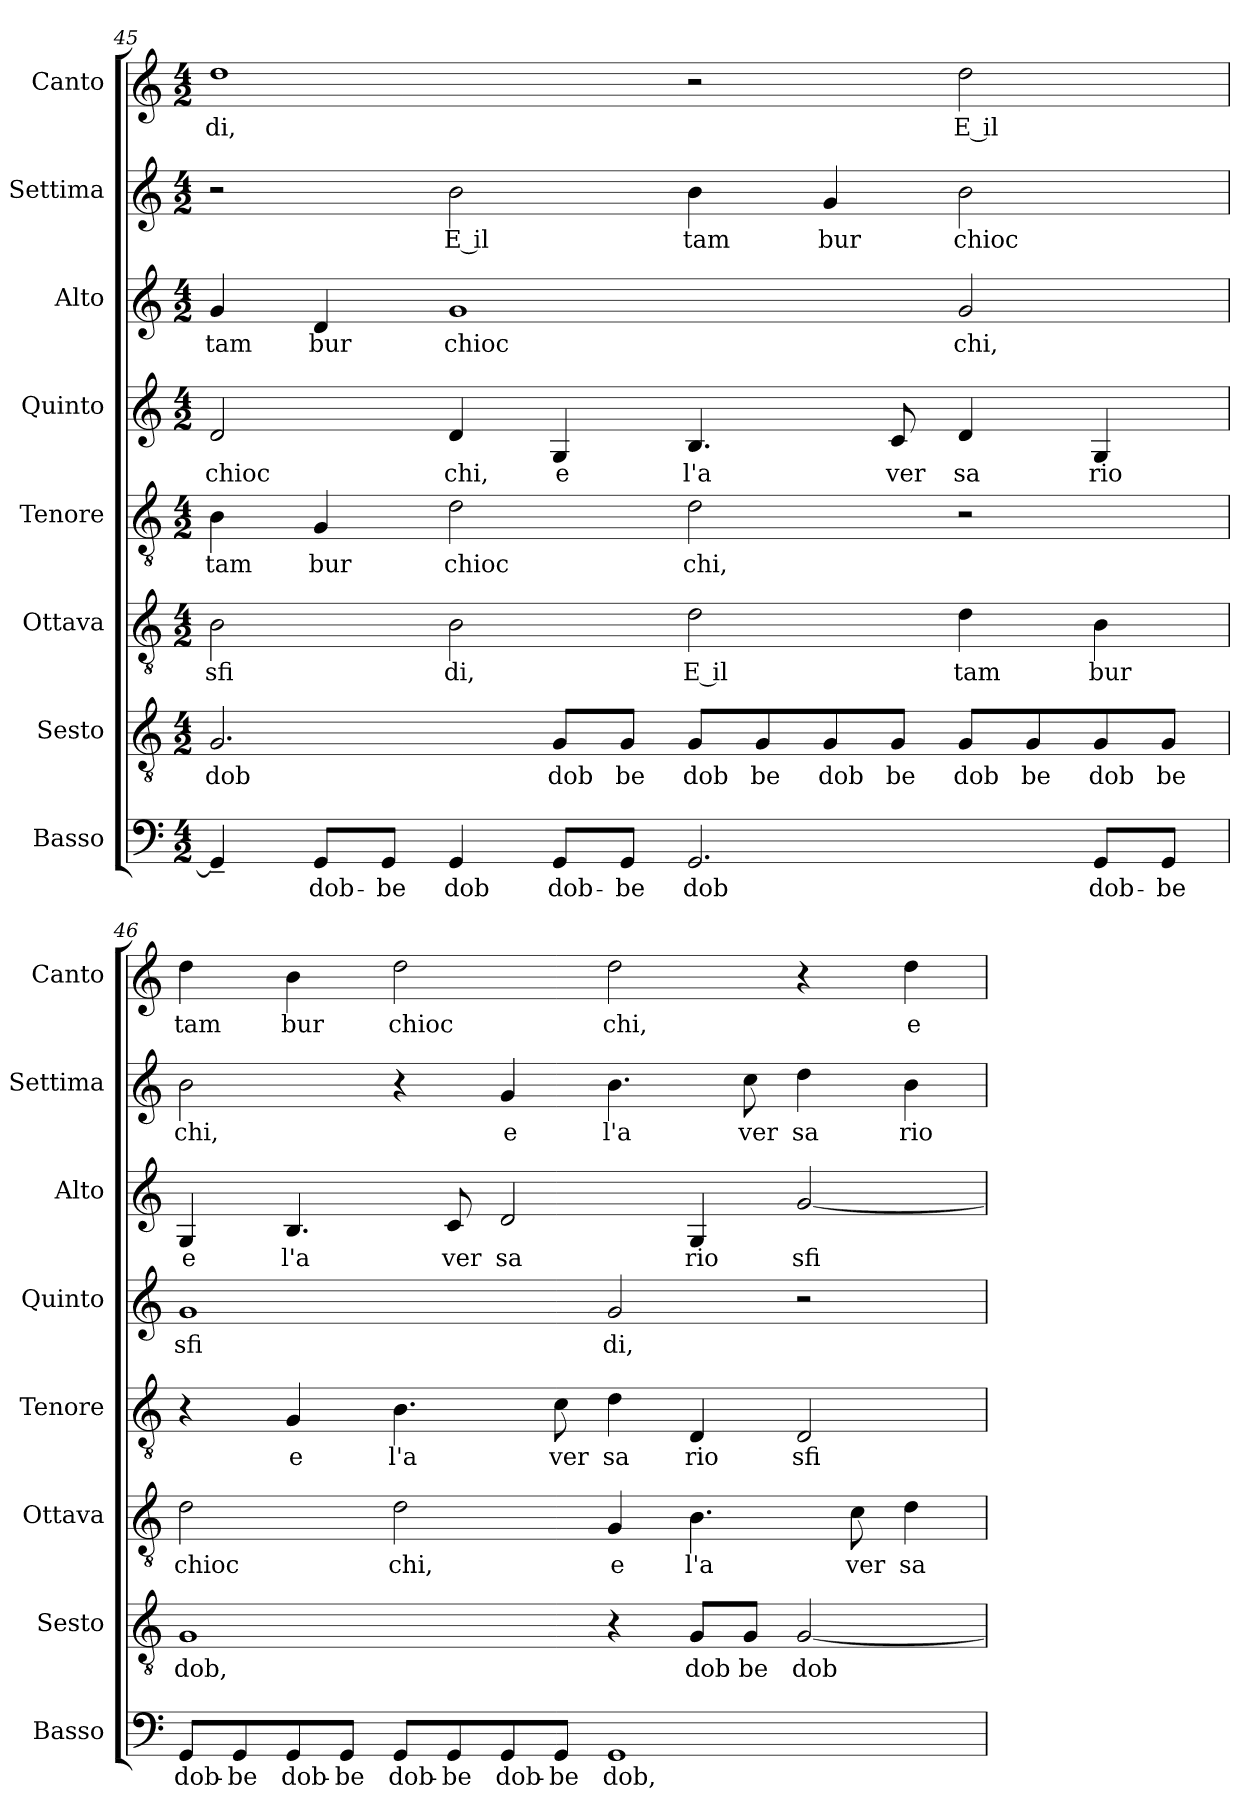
**kern	**text	**kern	**text	**kern	**text	**kern	**text	**kern	**text	**kern	**text	**kern	**text	**kern	**text
*part8	*part8	*part7	*part7	*part6	*part6	*part5	*part5	*part4	*part4	*part3	*part3	*part2	*part2	*part1	*part1
*staff8	*staff8	*staff7	*staff7	*staff6	*staff6	*staff5	*staff5	*staff4	*staff4	*staff3	*staff3	*staff2	*staff2	*staff1	*staff1
*I"Basso	*	*I"Sesto	*	*I"Ottava	*	*I"Tenore	*	*I"Quinto	*	*I"Alto	*	*I"Settima	*	*I"Canto	*
*I'Basso	*	*I'Sesto	*	*I'Ottava	*	*I'Tenore	*	*I'Quinto	*	*I'Alto	*	*I'Settima	*	*I'Canto	*
!!LO:PB:g=z
*clefF4	*	*clefGv2	*	*clefGv2	*	*clefGv2	*	*clefG2	*	*clefG2	*	*clefG2	*	*clefG2	*
*M4/2	*	*M4/2	*	*M4/2	*	*M4/2	*	*M4/2	*	*M4/2	*	*M4/2	*	*M4/2	*
=45	=45	=45	=45	=45	=45	=45	=45	=45	=45	=45	=45	=45	=45	=45	=45
!	!	!	!LO:LY:b:cj	!	!LO:LY:b:cj	!	!LO:LY:b:cj	!	!LO:LY:b:cj	!	!LO:LY:b:cj	!	!	!	!LO:LY:b:cj
4GG~</]	.	2.G/	dob	2B\	sfi	4B\	tam	2d/	chioc	4g/	tam	2r	.	1dd	di,
!	!LO:LY:b:cj	!	!	!	!	!	!LO:LY:b:cj	!	!	!	!LO:LY:b:cj	!	!	!	!
8GG/L	dob-	.	.	.	.	4G/	bur	.	.	4d/	bur	.	.	.	.
!	!LO:LY:b:cj	!	!	!	!	!	!	!	!	!	!	!	!	!	!
8GG/J	-be	.	.	.	.	.	.	.	.	.	.	.	.	.	.
!	!LO:LY:b:cj	!	!	!	!LO:LY:b:cj	!	!LO:LY:b:cj	!	!LO:LY:b:cj	!	!LO:LY:b:cj	!	!LO:LY:b:rj	!	!
4GG/	dob	.	.	2B\	di,	2d\	chioc	4d/	chi,	1g	chioc	2b\	E il	.	.
!	!LO:LY:b:cj	!	!LO:LY:b:cj	!	!	!	!	!	!LO:LY:b:cj	!	!	!	!	!	!
8GG/L	dob-	8G/L	dob	.	.	.	.	4G/	e	.	.	.	.	.	.
!	!LO:LY:b:cj	!	!LO:LY:b:cj	!	!	!	!	!	!	!	!	!	!	!	!
8GG/J	-be	8G/J	be	.	.	.	.	.	.	.	.	.	.	.	.
!	!LO:LY:b:cj	!	!LO:LY:b:cj	!	!LO:LY:b:rj	!	!LO:LY:b:cj	!	!LO:LY:b:cj	!	!	!	!LO:LY:b:cj	!	!
2.GG/	dob	8G/L	dob	2d\	E il	2d\	chi,	4.B/	l'a	.	.	4b\	tam	2r	.
!	!	!	!LO:LY:b:cj	!	!	!	!	!	!	!	!	!	!	!	!
.	.	8G/	be	.	.	.	.	.	.	.	.	.	.	.	.
!	!	!	!LO:LY:b:cj	!	!	!	!	!	!	!	!	!	!LO:LY:b:cj	!	!
.	.	8G/	dob	.	.	.	.	.	.	.	.	4g/	bur	.	.
!	!	!	!LO:LY:b:cj	!	!	!	!	!	!LO:LY:b:cj	!	!	!	!	!	!
.	.	8G/J	be	.	.	.	.	8c/	ver	.	.	.	.	.	.
!	!	!	!LO:LY:b:cj	!	!LO:LY:b:cj	!	!	!	!LO:LY:b:cj	!	!LO:LY:b:cj	!	!LO:LY:b:cj	!	!LO:LY:b:rj
.	.	8G/L	dob	4d\	tam	2r	.	4d/	sa	2g/	chi,	2b\	chioc	2dd\	E il
!	!	!	!LO:LY:b:cj	!	!	!	!	!	!	!	!	!	!	!	!
.	.	8G/	be	.	.	.	.	.	.	.	.	.	.	.	.
!	!LO:LY:b:cj	!	!LO:LY:b:cj	!	!LO:LY:b:cj	!	!	!	!LO:LY:b:cj	!	!	!	!	!	!
8GG/L	dob-	8G/	dob	4B\	bur	.	.	4G/	rio	.	.	.	.	.	.
!	!LO:LY:b:cj	!	!LO:LY:b:cj	!	!	!	!	!	!	!	!	!	!	!	!
8GG/J	-be	8G/J	be	.	.	.	.	.	.	.	.	.	.	.	.
=46	=46	=46	=46	=46	=46	=46	=46	=46	=46	=46	=46	=46	=46	=46	=46
!	!LO:LY:b:cj	!	!LO:LY:b:cj	!	!LO:LY:b:cj	!	!	!	!LO:LY:b:cj	!	!LO:LY:b:cj	!	!LO:LY:b:cj	!	!LO:LY:b:cj
8GG/L	dob-	1G	dob,	2d\	chioc	4r	.	1g	sfi	4G/	e	2b\	chi,	4dd\	tam
!	!LO:LY:b:cj	!	!	!	!	!	!	!	!	!	!	!	!	!	!
8GG/	-be	.	.	.	.	.	.	.	.	.	.	.	.	.	.
!	!LO:LY:b:cj	!	!	!	!	!	!LO:LY:b:cj	!	!	!	!LO:LY:b:cj	!	!	!	!LO:LY:b:cj
8GG/	dob-	.	.	.	.	4G/	e	.	.	4.B/	l'a	.	.	4b\	bur
!	!LO:LY:b:cj	!	!	!	!	!	!	!	!	!	!	!	!	!	!
8GG/J	-be	.	.	.	.	.	.	.	.	.	.	.	.	.	.
!	!LO:LY:b:cj	!	!	!	!LO:LY:b:cj	!	!LO:LY:b:cj	!	!	!	!	!	!	!	!LO:LY:b:cj
8GG/L	dob-	.	.	2d\	chi,	4.B\	l'a	.	.	.	.	4r	.	2dd\	chioc
!	!LO:LY:b:cj	!	!	!	!	!	!	!	!	!	!LO:LY:b:cj	!	!	!	!
8GG/	-be	.	.	.	.	.	.	.	.	8c/	ver	.	.	.	.
!	!LO:LY:b:cj	!	!	!	!	!	!	!	!	!	!LO:LY:b:cj	!	!LO:LY:b:cj	!	!
8GG/	dob-	.	.	.	.	.	.	.	.	2d/	sa	4g/	e	.	.
!	!LO:LY:b:cj	!	!	!	!	!	!LO:LY:b:cj	!	!	!	!	!	!	!	!
8GG/J	-be	.	.	.	.	8c\	ver	.	.	.	.	.	.	.	.
!	!LO:LY:b:cj	!	!	!	!LO:LY:b:cj	!	!LO:LY:b:cj	!	!LO:LY:b:cj	!	!	!	!LO:LY:b:cj	!	!LO:LY:b:cj
1GG	dob,	4r	.	4G/	e	4d\	sa	2g/	di,	.	.	4.b\	l'a	2dd\	chi,
!	!	!	!LO:LY:b:cj	!	!LO:LY:b:cj	!	!LO:LY:b:cj	!	!	!	!LO:LY:b:cj	!	!	!	!
.	.	8G/L	dob	4.B\	l'a	4D/	rio	.	.	4G/	rio	.	.	.	.
!	!	!	!LO:LY:b:cj	!	!	!	!	!	!	!	!	!	!LO:LY:b:cj	!	!
.	.	8G/J	be	.	.	.	.	.	.	.	.	8cc\	ver	.	.
!	!	!	!LO:LY:b	!	!	!	!LO:LY:b:cj	!	!	!	!LO:LY:b:cj	!	!LO:LY:b:cj	!	!
.	.	[>2G/	dob	.	.	2D/	sfi	2r	.	[>2g/	sfi	4dd\	sa	4r	.
!	!	!	!	!	!LO:LY:b:cj	!	!	!	!	!	!	!	!	!	!
.	.	.	.	8c\	ver	.	.	.	.	.	.	.	.	.	.
!	!	!	!	!	!LO:LY:b:cj	!	!	!	!	!	!	!	!LO:LY:b:cj	!	!LO:LY:b:cj
.	.	.	.	4d\	sa	.	.	.	.	.	.	4b\	rio	4dd\	e
=	=	=	=	=	=	=	=	=	=	=	=	=	=	=	=
*-	*-	*-	*-	*-	*-	*-	*-	*-	*-	*-	*-	*-	*-	*-	*-
